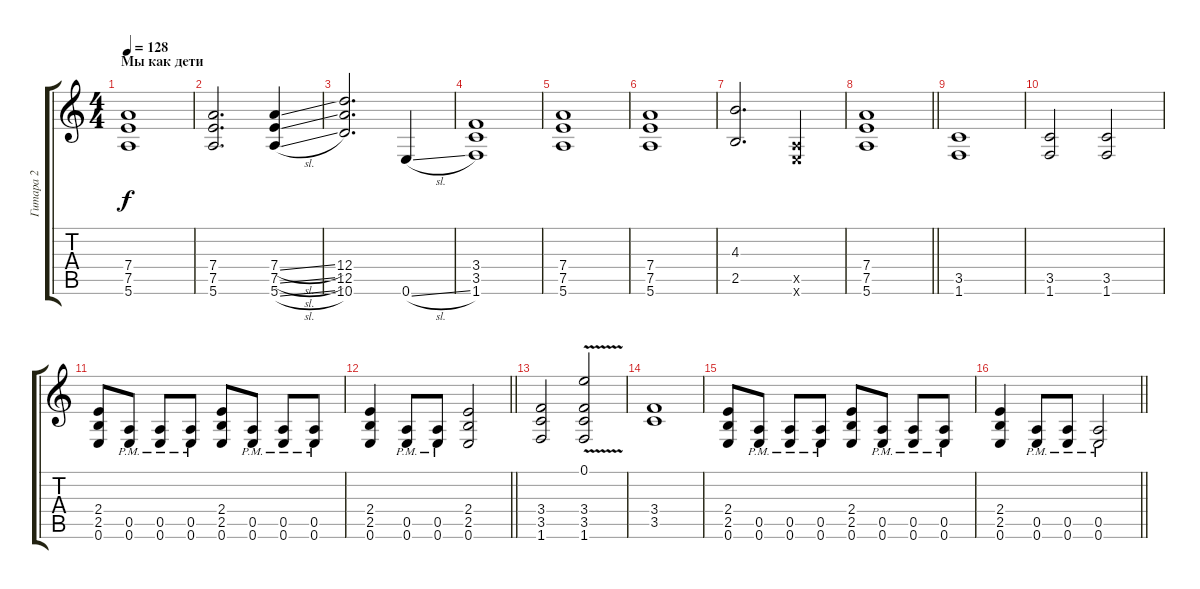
\track ("Гитара 2" "Гитара 2") {instrument distortionguitar}
\staff {score tabs}
\tuning (E4 B3 G3 D3 A2 E2) {hide}
\ts (4 4)
\section ("" "Мы как дети")
\tempo 128
\clef g2
\ks c
(7.4 7.5 5.6).1{dy f volume 12 instrument distortionguitar} |
(7.4 7.5 5.6).2{d} (7.4{sl} 7.5{sl} 5.6{sl}).4 |
(12.4 12.5 10.6).2{d} 0.6{sl}.4 |
(3.4 3.5 1.6).1 |
(7.4 7.5 5.6).1 |
(7.4 7.5 5.6).1 |
(4.3 2.5).2{d} (0.5{x} 0.6{x}).4 |
\barLineRight lightlight
(7.4 7.5 5.6).1 |
(3.5 1.6).1 |
(3.5 1.6).2 (3.5 1.6).2 |
(2.4 2.5 0.6).8 (0.5{pm} 0.6{pm}).8 (0.5{pm} 0.6{pm}).8 (0.5{pm} 0.6{pm}).8 (2.4 2.5 0.6).8 (0.5{pm} 0.6{pm}).8 (0.5{pm} 0.6{pm}).8 (0.5{pm} 0.6{pm}).8 |
\barLineRight lightlight
(2.4 2.5 0.6).4 (0.5{pm} 0.6{pm}).8 (0.5{pm} 0.6{pm}).8 (2.4 2.5 0.6).2 |
(3.4 3.5 1.6).2 (0.1{v} 3.4 3.5 1.6).2 |
(3.4 3.5).1 |
(2.4 2.5 0.6).8 (0.5{pm} 0.6{pm}).8 (0.5{pm} 0.6{pm}).8 (0.5{pm} 0.6{pm}).8 (2.4 2.5 0.6).8 (0.5{pm} 0.6{pm}).8 (0.5{pm} 0.6{pm}).8 (0.5{pm} 0.6{pm}).8 |
\barLineRight lightlight
(2.4 2.5 0.6).4 (0.5{pm} 0.6{pm}).8 (0.5{pm} 0.6{pm}).8 (0.5{pm} 0.6{pm}).2
